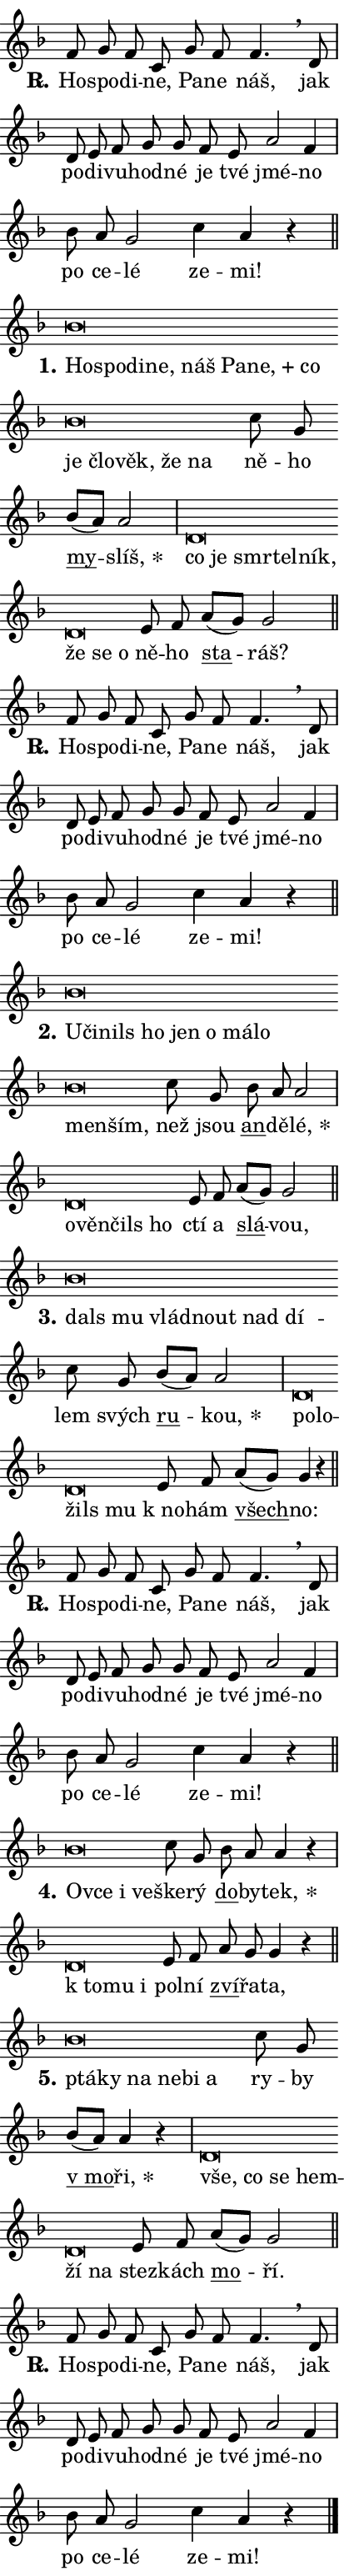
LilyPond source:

\version "2.24.0"
\header { tagline = "" }
\paper {
  indent = 0\cm
  top-margin = 0\cm
  right-margin = 0.13\cm % to fit lyric hyphens
  bottom-margin = 0\cm
  left-margin = 0\cm
  paper-width = 7\cm
  page-breaking = #ly:one-page-breaking
  system-system-spacing.basic-distance = #11
  score-system-spacing.basic-distance = #11
  ragged-last = ##f
}


%% Author: Thomas Morley
%% https://lists.gnu.org/archive/html/lilypond-user/2020-05/msg00002.html
#(define (line-position grob)
"Returns position of @var[grob} in current system:
   @code{'start}, if at first time-step
   @code{'end}, if at last time-step
   @code{'middle} otherwise
"
  (let* ((col (ly:item-get-column grob))
         (ln (ly:grob-object col 'left-neighbor))
         (rn (ly:grob-object col 'right-neighbor))
         (col-to-check-left (if (ly:grob? ln) ln col))
         (col-to-check-right (if (ly:grob? rn) rn col))
         (break-dir-left
           (and
             (ly:grob-property col-to-check-left 'non-musical #f)
             (ly:item-break-dir col-to-check-left)))
         (break-dir-right
           (and
             (ly:grob-property col-to-check-right 'non-musical #f)
             (ly:item-break-dir col-to-check-right))))
        (cond ((eqv? 1 break-dir-left) 'start)
              ((eqv? -1 break-dir-right) 'end)
              (else 'middle))))

#(define (tranparent-at-line-position vctor)
  (lambda (grob)
  "Relying on @code{line-position} select the relevant enry from @var{vctor}.
Used to determine transparency,"
    (case (line-position grob)
      ((end) (not (vector-ref vctor 0)))
      ((middle) (not (vector-ref vctor 1)))
      ((start) (not (vector-ref vctor 2))))))

noteHeadBreakVisibility =
#(define-music-function (break-visibility)(vector?)
"Makes @code{NoteHead}s transparent relying on @var{break-visibility}"
#{
  \override NoteHead.transparent =
    #(tranparent-at-line-position break-visibility)
#})

#(define delete-ledgers-for-transparent-note-heads
  (lambda (grob)
    "Reads whether a @code{NoteHead} is transparent.
If so this @code{NoteHead} is removed from @code{'note-heads} from
@var{grob}, which is supposed to be @code{LedgerLineSpanner}.
As a result ledgers are not printed for this @code{NoteHead}"
    (let* ((nhds-array (ly:grob-object grob 'note-heads))
           (nhds-list
             (if (ly:grob-array? nhds-array)
                 (ly:grob-array->list nhds-array)
                 '()))
           ;; Relies on the transparent-property being done before
           ;; Staff.LedgerLineSpanner.after-line-breaking is executed.
           ;; This is fragile ...
           (to-keep
             (remove
               (lambda (nhd)
                 (ly:grob-property nhd 'transparent #f))
               nhds-list)))
      ;; TODO find a better method to iterate over grob-arrays, similiar
      ;; to filter/remove etc for lists
      ;; For now rebuilt from scratch
      (set! (ly:grob-object grob 'note-heads)  '())
      (for-each
        (lambda (nhd)
          (ly:pointer-group-interface::add-grob grob 'note-heads nhd))
        to-keep))))

squashNotes = {
  \override NoteHead.X-extent = #'(-0.2 . 0.2)
  \override NoteHead.Y-extent = #'(-0.75 . 0)
  \override NoteHead.stencil =
    #(lambda (grob)
       (let ((pos (ly:grob-property grob 'staff-position)))
         (begin
           (if (< pos -7) (display "ERROR: Lower brevis then expected\n") (display ""))
           (if (<= pos -6) ly:text-interface::print ly:note-head::print))))
}
unSquashNotes = {
  \revert NoteHead.X-extent
  \revert NoteHead.Y-extent
  \revert NoteHead.stencil
}

hideNotes = \noteHeadBreakVisibility #begin-of-line-visible
unHideNotes = \noteHeadBreakVisibility #all-visible

% work-around for resetting accidentals
% https://lilypond.org/doc/v2.23/Documentation/notation/displaying-rhythms#unmetered-music
cadenzaMeasure = {
  \cadenzaOff
  \partial 1024 s1024
  \cadenzaOn
}

#(define-markup-command (accent layout props text) (markup?)
  "Underline accented syllable"
  (interpret-markup layout props
    #{\markup \override #'(offset . 4.3) \underline { #text }#}))

responsum = \markup \concat {
  "R" \hspace #-1.05 \path #0.1 #'((moveto 0 0.07) (lineto 0.9 0.8)) \hspace #0.05 "."
}

spaceSize = #0.6828661417322834 % exact space size for TeX Gyre Schola

\layout {
  \context {
    \Staff
    \remove "Time_signature_engraver"
    \override LedgerLineSpanner.after-line-breaking = #delete-ledgers-for-transparent-note-heads
  }
  \context {
    \Lyrics {
      \override LyricSpace.minimum-distance = \spaceSize
      \override LyricText.font-name = #"TeX Gyre Schola"
      \override LyricText.font-size = 1
      \override StanzaNumber.font-name = #"TeX Gyre Schola Bold"
      \override StanzaNumber.font-size = 1
    }
  }
  \context {
    \Score 
    \override NoteHead.text =
      #(lambda (grob) 
        (let ((pos (ly:grob-property grob 'staff-position)))
          #{\markup {
            \combine
              \halign #-0.55 \raise #(if (= pos -6) 0 0.5) \override #'(thickness . 2) \draw-line #'(3.2 . 0)
              \musicglyph "noteheads.sM1"
          }#}))
  }
}

% magnetic-lyrics.ily
%
%   written by
%     Jean Abou Samra <jean@abou-samra.fr>
%     Werner Lemberg <wl@gnu.org>
%
%   adapted by
%     Jiri Hon <jiri.hon@gmail.com>
%
% Version 2022-Apr-15

% https://www.mail-archive.com/lilypond-user@gnu.org/msg149350.html

#(define (Left_hyphen_pointer_engraver context)
   "Collect syllable-hyphen-syllable occurrences in lyrics and store
them in properties.  This engraver only looks to the left.  For
example, if the lyrics input is @code{foo -- bar}, it does the
following.

@itemize @bullet
@item
Set the @code{text} property of the @code{LyricHyphen} grob between
@q{foo} and @q{bar} to @code{foo}.

@item
Set the @code{left-hyphen} property of the @code{LyricText} grob with
text @q{foo} to the @code{LyricHyphen} grob between @q{foo} and
@q{bar}.
@end itemize

Use this auxiliary engraver in combination with the
@code{lyric-@/text::@/apply-@/magnetic-@/offset!} hook."
   (let ((hyphen #f)
         (text #f))
     (make-engraver
      (acknowledgers
       ((lyric-syllable-interface engraver grob source-engraver)
        (set! text grob)))
      (end-acknowledgers
       ((lyric-hyphen-interface engraver grob source-engraver)
        ;(when (not (grob::has-interface grob 'lyric-space-interface))
          (set! hyphen grob)));)
      ((stop-translation-timestep engraver)
       (when (and text hyphen)
         (ly:grob-set-object! text 'left-hyphen hyphen))
       (set! text #f)
       (set! hyphen #f)))))

#(define (lyric-text::apply-magnetic-offset! grob)
   "If the space between two syllables is less than the value in
property @code{LyricText@/.details@/.squash-threshold}, move the right
syllable to the left so that it gets concatenated with the left
syllable.

Use this function as a hook for
@code{LyricText@/.after-@/line-@/breaking} if the
@code{Left_@/hyphen_@/pointer_@/engraver} is active."
   (let ((hyphen (ly:grob-object grob 'left-hyphen #f)))
     (when hyphen
       (let ((left-text (ly:spanner-bound hyphen LEFT)))
         (when (grob::has-interface left-text 'lyric-syllable-interface)
           (let* ((common (ly:grob-common-refpoint grob left-text X))
                  (this-x-ext (ly:grob-extent grob common X))
                  (left-x-ext
                   (begin
                     ;; Trigger magnetism for left-text.
                     (ly:grob-property left-text 'after-line-breaking)
                     (ly:grob-extent left-text common X)))
                  ;; `delta` is the gap width between two syllables.
                  (delta (- (interval-start this-x-ext)
                            (interval-end left-x-ext)))
                  (details (ly:grob-property grob 'details))
                  (threshold (assoc-get 'squash-threshold details 0.2)))
             (when (< delta threshold)
               (let* (;; We have to manipulate the input text so that
                      ;; ligatures crossing syllable boundaries are not
                      ;; disabled.  For languages based on the Latin
                      ;; script this is essentially a beautification.
                      ;; However, for non-Western scripts it can be a
                      ;; necessity.
                      (lt (ly:grob-property left-text 'text))
                      (rt (ly:grob-property grob 'text))
                      (is-space (grob::has-interface hyphen 'lyric-space-interface))
                      (space (if is-space " " ""))
                      (extra-delta (if is-space spaceSize 0))
                      ;; Append new syllable.
                      (ltrt-space (if (and (string? lt) (string? rt))
                                (string-append lt space rt)
                                (make-concat-markup (list lt space rt))))
                      ;; Right-align `ltrt` to the right side.
                      (ltrt-space-markup (grob-interpret-markup
                               grob
                               (make-translate-markup
                                (cons (interval-length this-x-ext) 0)
                                (make-right-align-markup ltrt-space)))))
                 (begin
                   ;; Don't print `left-text`.
                   (ly:grob-set-property! left-text 'stencil #f)
                   ;; Set text and stencil (which holds all collected
                   ;; syllables so far) and shift it to the left.
                   (ly:grob-set-property! grob 'text ltrt-space)
                   (ly:grob-set-property! grob 'stencil ltrt-space-markup)
                   (ly:grob-translate-axis! grob (- (- delta extra-delta)) X))))))))))


#(define (lyric-hyphen::displace-bounds-first grob)
   ;; Make very sure this callback isn't triggered too early.
   (let ((left (ly:spanner-bound grob LEFT))
         (right (ly:spanner-bound grob RIGHT)))
     (ly:grob-property left 'after-line-breaking)
     (ly:grob-property right 'after-line-breaking)
     (ly:lyric-hyphen::print grob)))

squashThreshold = #0.4

\layout {
  \context {
    \Lyrics
    \consists #Left_hyphen_pointer_engraver
    \override LyricText.after-line-breaking =
      #lyric-text::apply-magnetic-offset!
    \override LyricHyphen.stencil = #lyric-hyphen::displace-bounds-first
    \override LyricText.details.squash-threshold = \squashThreshold
    \override LyricHyphen.minimum-distance = 0
    \override LyricHyphen.minimum-length = \squashThreshold
  }
}

squashText = \override LyricText.details.squash-threshold = 9999
unSquashText = \override LyricText.details.squash-threshold = \squashThreshold

leftText = \override LyricText.self-alignment-X = #LEFT
unLeftText = \revert LyricText.self-alignment-X

starOffset = #(lambda (grob) 
                (let ((x_offset (ly:self-alignment-interface::aligned-on-x-parent grob)))
                  (if (= x_offset 0) 0 (+ x_offset 1.2))))

star = #(define-music-function (syllable)(string?)
"Append star separator at the end of a syllable"
#{
  \once \override LyricText.X-offset = #starOffset
  \lyricmode { \markup {
    #syllable
    \override #'((font-name . "TeX Gyre Schola Bold")) \hspace #0.2 \lower #0.65 \larger "*"
  } }
#})

starAccent = #(define-music-function (syllable)(string?)
"Append star separator at the end of a syllable and make accent"
#{
  \once \override LyricText.X-offset = #starOffset
  \lyricmode { \markup {
    \accent #syllable
    \override #'((font-name . "TeX Gyre Schola Bold")) \hspace #0.2 \lower #0.65 \larger "*"
  } }
#})

breath = #(define-music-function (syllable)(string?)
"Append breathing indicator at the end of a syllable"
#{
  \lyricmode { \markup { #syllable "+" } }
#})

optionalBreath = #(define-music-function (syllable)(string?)
"Append optional breathing indicator at the end of a syllable"
#{
  \lyricmode { \markup { #syllable "(+)" } }
#})


\score {
    <<
        \new Voice = "melody" { \cadenzaOn \key f \major \relative { f'8 g f c g' f f4. \breathe d8 \cadenzaMeasure \bar "|" d e f g g \bar "" f e \bar "" a2 f4 \cadenzaMeasure \bar "|" bes8 a g2 \bar "" c4 a r \cadenzaMeasure \bar "||" \break } }
        \new Lyrics \lyricsto "melody" { \lyricmode { \set stanza = \responsum
Ho -- spo -- di -- ne, Pa -- ne náš, jak po -- di -- vu -- hod -- né je tvé jmé -- no po ce -- lé ze -- mi! } }
    >>
    \layout {}
}

\score {
    <<
        \new Voice = "melody" { \cadenzaOn \key f \major \relative { \squashNotes bes'\breve*1/16 \hideNotes \breve*1/16 \bar "" \breve*1/16 \bar "" \breve*1/16 \bar "" \breve*1/16 \bar "" \breve*1/16 \bar "" \breve*1/16 \bar "" \breve*1/16 \bar "" \breve*1/16 \bar "" \breve*1/16 \bar "" \breve*1/16 \bar "" \breve*1/16 \breve*1/16 \bar "" \unHideNotes \unSquashNotes c8 g \bar "" bes[( a)] a2 \cadenzaMeasure \bar "|" \squashNotes d,\breve*1/16 \hideNotes \breve*1/16 \bar "" \breve*1/16 \bar "" \breve*1/16 \bar "" \breve*1/16 \bar "" \breve*1/16 \bar "" \breve*1/16 \breve*1/16 \bar "" \unHideNotes \unSquashNotes e8 f \bar "" a[( g)] g2 \cadenzaMeasure \bar "||" \break } }
        \new Lyrics \lyricsto "melody" { \lyricmode { \set stanza = "1."
\leftText Ho -- \squashText spo -- di -- ne, náš Pa -- \breath "ne," co je člo -- věk, že na \unLeftText \unSquashText ně -- ho \markup \accent my -- \star slíš, \leftText co \squashText je smr -- tel -- ník, že se o \unLeftText \unSquashText ně -- ho \markup \accent sta -- ráš? } }
    >>
    \layout {}
}

\score {
    <<
        \new Voice = "melody" { \cadenzaOn \key f \major \relative { f'8 g f c g' f f4. \breathe d8 \cadenzaMeasure \bar "|" d e f g g \bar "" f e \bar "" a2 f4 \cadenzaMeasure \bar "|" bes8 a g2 \bar "" c4 a r \cadenzaMeasure \bar "||" \break } }
        \new Lyrics \lyricsto "melody" { \lyricmode { \set stanza = \responsum
Ho -- spo -- di -- ne, Pa -- ne náš, jak po -- di -- vu -- hod -- né je tvé jmé -- no po ce -- lé ze -- mi! } }
    >>
    \layout {}
}

\score {
    <<
        \new Voice = "melody" { \cadenzaOn \key f \major \relative { \squashNotes bes'\breve*1/16 \hideNotes \breve*1/16 \bar "" \breve*1/16 \bar "" \breve*1/16 \bar "" \breve*1/16 \bar "" \breve*1/16 \bar "" \breve*1/16 \bar "" \breve*1/16 \bar "" \breve*1/16 \breve*1/16 \bar "" \unHideNotes \unSquashNotes c8 g \bar "" bes a a2 \cadenzaMeasure \bar "|" \squashNotes d,\breve*1/16 \hideNotes \breve*1/16 \bar "" \breve*1/16 \breve*1/16 \bar "" \unHideNotes \unSquashNotes e8 f \bar "" a[( g)] g2 \cadenzaMeasure \bar "||" \break } }
        \new Lyrics \lyricsto "melody" { \lyricmode { \set stanza = "2."
\leftText U -- \squashText či -- nils ho jen o má -- lo men -- ším, \unLeftText \unSquashText než jsou \markup \accent an -- dě -- \star lé, \leftText o -- \squashText věn -- čils ho \unLeftText \unSquashText ctí a \markup \accent slá -- vou, } }
    >>
    \layout {}
}

\score {
    <<
        \new Voice = "melody" { \cadenzaOn \key f \major \relative { \squashNotes bes'\breve*1/16 \hideNotes \breve*1/16 \bar "" \breve*1/16 \bar "" \breve*1/16 \bar "" \breve*1/16 \breve*1/16 \bar "" \unHideNotes \unSquashNotes c8 g \bar "" bes[( a)] a2 \cadenzaMeasure \bar "|" \squashNotes d,\breve*1/16 \hideNotes \breve*1/16 \bar "" \breve*1/16 \breve*1/16 \bar "" \unHideNotes \unSquashNotes e8 f \bar "" a[( g)] g4 r \cadenzaMeasure \bar "||" \break } }
        \new Lyrics \lyricsto "melody" { \lyricmode { \set stanza = "3."
\leftText dals \squashText mu vlád -- nout nad dí -- \unLeftText \unSquashText lem svých \markup \accent ru -- \star kou, \leftText po -- \squashText lo -- žils mu \unLeftText \unSquashText "k no" -- hám \markup \accent všech -- no: } }
    >>
    \layout {}
}

\score {
    <<
        \new Voice = "melody" { \cadenzaOn \key f \major \relative { f'8 g f c g' f f4. \breathe d8 \cadenzaMeasure \bar "|" d e f g g \bar "" f e \bar "" a2 f4 \cadenzaMeasure \bar "|" bes8 a g2 \bar "" c4 a r \cadenzaMeasure \bar "||" \break } }
        \new Lyrics \lyricsto "melody" { \lyricmode { \set stanza = \responsum
Ho -- spo -- di -- ne, Pa -- ne náš, jak po -- di -- vu -- hod -- né je tvé jmé -- no po ce -- lé ze -- mi! } }
    >>
    \layout {}
}

\score {
    <<
        \new Voice = "melody" { \cadenzaOn \key f \major \relative { \squashNotes bes'\breve*1/16 \hideNotes \breve*1/16 \bar "" \breve*1/16 \breve*1/16 \bar "" \unHideNotes \unSquashNotes c8 g \bar "" bes a a4 r \cadenzaMeasure \bar "|" \squashNotes d,\breve*1/16 \hideNotes \breve*1/16 \breve*1/16 \bar "" \unHideNotes \unSquashNotes e8 f \bar "" a g g4 r \cadenzaMeasure \bar "||" \break } }
        \new Lyrics \lyricsto "melody" { \lyricmode { \set stanza = "4."
\leftText Ov -- \squashText ce i ve -- \unLeftText \unSquashText ške -- rý \markup \accent do -- by -- \star tek, \leftText "k to" -- \squashText mu i \unLeftText \unSquashText pol -- ní \markup \accent zví -- řa -- ta, } }
    >>
    \layout {}
}

\score {
    <<
        \new Voice = "melody" { \cadenzaOn \key f \major \relative { \squashNotes bes'\breve*1/16 \hideNotes \breve*1/16 \bar "" \breve*1/16 \bar "" \breve*1/16 \bar "" \breve*1/16 \breve*1/16 \bar "" \unHideNotes \unSquashNotes c8 g \bar "" bes[( a)] a4 r \cadenzaMeasure \bar "|" \squashNotes d,\breve*1/16 \hideNotes \breve*1/16 \bar "" \breve*1/16 \bar "" \breve*1/16 \bar "" \breve*1/16 \breve*1/16 \bar "" \unHideNotes \unSquashNotes e8 f \bar "" a[( g)] g2 \cadenzaMeasure \bar "||" \break } }
        \new Lyrics \lyricsto "melody" { \lyricmode { \set stanza = "5."
\leftText ptá -- \squashText ky na ne -- bi a \unLeftText \unSquashText ry -- by \markup \accent "v mo" -- \star ři, \leftText vše, \squashText co se hem -- ží na \unLeftText \unSquashText stez -- kách \markup \accent mo -- ří. } }
    >>
    \layout {}
}

\score {
    <<
        \new Voice = "melody" { \cadenzaOn \key f \major \relative { f'8 g f c g' f f4. \breathe d8 \cadenzaMeasure \bar "|" d e f g g \bar "" f e \bar "" a2 f4 \cadenzaMeasure \bar "|" bes8 a g2 \bar "" c4 a r \cadenzaMeasure \bar "||" \break } \bar "|." }
        \new Lyrics \lyricsto "melody" { \lyricmode { \set stanza = \responsum
Ho -- spo -- di -- ne, Pa -- ne náš, jak po -- di -- vu -- hod -- né je tvé jmé -- no po ce -- lé ze -- mi! } }
    >>
    \layout {}
}
